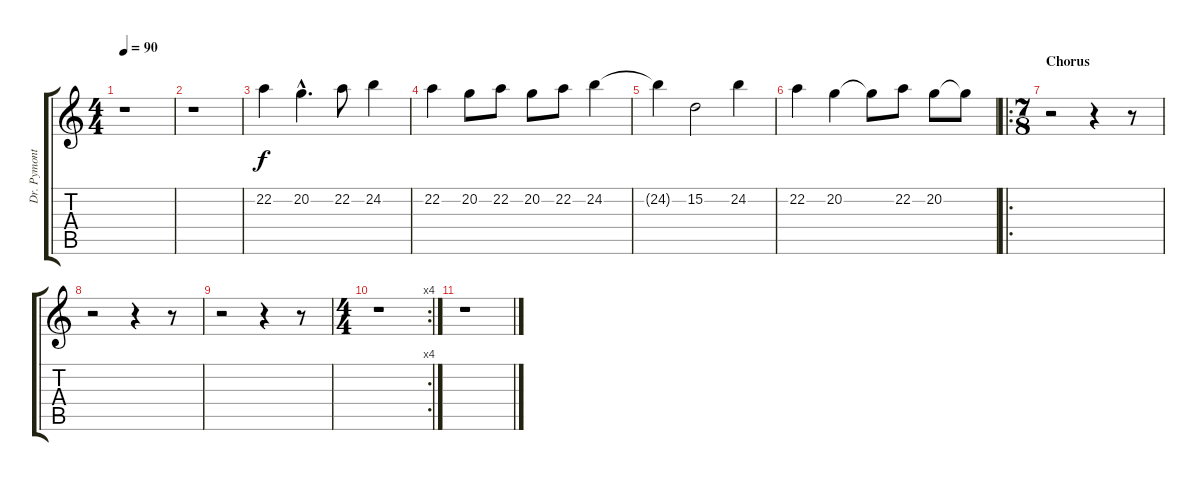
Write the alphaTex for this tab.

\track ("Dr. Pymonte" "Dr. Pymont") {instrument bagpipe}
\staff {score tabs}
\tuning (E4 B3 G3 D3 A2 E2) {hide}
\ts (4 4)
\tempo 90
\clef g2
\ks c
r.1{dy f} |
r.1 |
22.2.4 20.2{hac}.4{d} 22.2.8 24.2.4 |
22.2.4 20.2.8 22.2.8 20.2.8 22.2.8 24.2.4 |
24.2{t}.4 15.2.2 24.2.4 |
22.2.4 20.2.4 20.2{t}.8 22.2.8 20.2.8 20.2{t}.8 |
\ro
\ts (7 8)
\section ("" "Chorus")
r.2 r.4 r.8 |
r.2 r.4 r.8 |
r.2 r.4 r.8 |
\rc 4
\ts (4 4)
r.1 |
r.1
